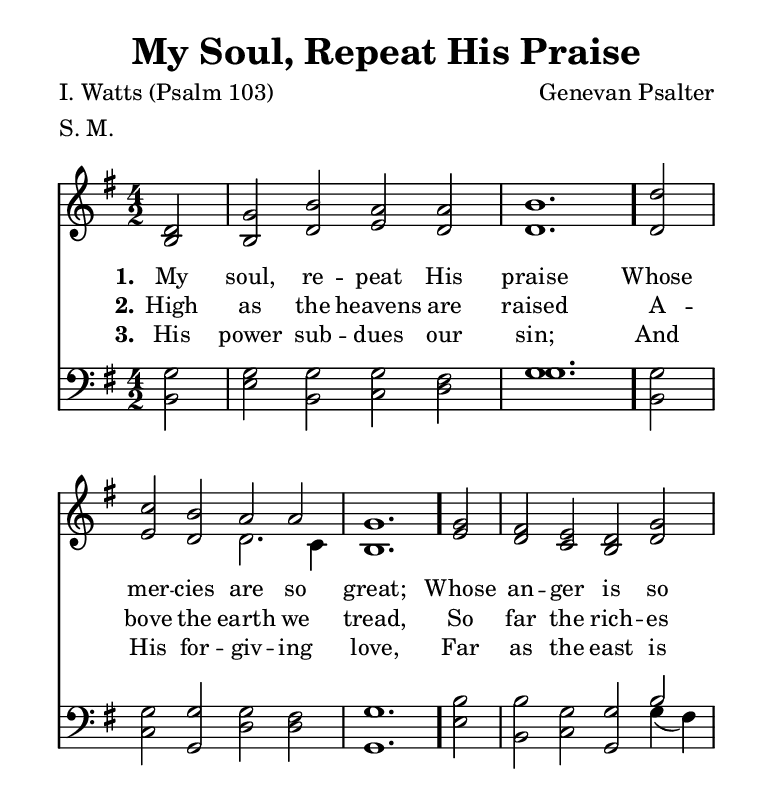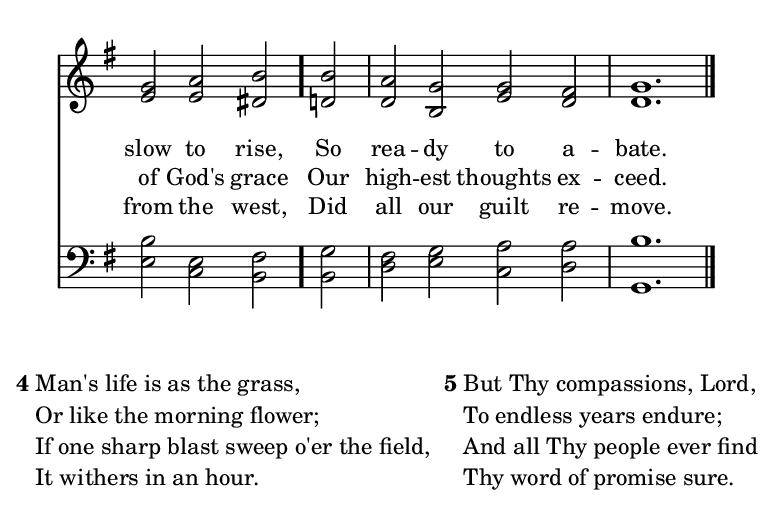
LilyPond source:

\include "common/global.ily"
\paper {
  \include "common/paper.ily"
  ragged-bottom = ##t
  ragged-last-bottom = ##t
  systems-per-page = #(cond (is-eogsized 2) (#t #f))
  page-count = #(cond (is-eogsized 1) (#t #f))
}

\header{
  hymnnumber = "99"
  title = "My Soul, Repeat His Praise"
  tunename = "St. Michael"
  meter = "S. M."
  poet = "I. Watts (Psalm 103)"
  composer = "Genevan Psalter"
  %copyright = ""
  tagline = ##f
}

% for fermata in MIDI
ta = { \tempo 4=160 }
tb = { \tempo 4=80 }

patternAA = { c2 | c2 c2 c2 c2 | c1. }
patternAB = { c2 | c2 c2 c2. c4 | c1. }
patternBA = { c2 | c2 c2 c2 c2 | c2 c2 c2 }
patternBB = { c2 | c2 c2 c2 c4( c4) | c2 c2 c2 }

global = {
  \include "common/overrides.ily"
  \override Staff.TimeSignature.style = #'numbered
  \time 4/2
  \override Score.MetronomeMark.transparent = ##t % hide all fermata changes too
  \ta
  \key g \major
  \partial 2
  \autoBeamOff
}

notesSoprano = {
\global
\relative c' {

  \changePitch \patternAA { d | g b a a | b }
  \changePitch \patternAA { d | c b a a | g }
  \changePitch \patternBA { g | fis e d g | g a b }
  \changePitch \patternAA { b | a g g fis | g }

  \bar "|."

}
}

notesAlto = {
\global
\relative e' {

  \changePitch \patternAA { b | b d e d | d }
  \changePitch \patternAB { d | e d d c | b }
  \changePitch \patternBA { e | d c b d | e e dis }
  \changePitch \patternAA { d! | d b e d | d }

}
}

notesTenor = {
\global
\relative a {

  \changePitch \patternAA { g | g g g fis | g }
  \changePitch \patternAA { g | g g g fis | g }
  \changePitch \patternBA { b | b g g b | b e, fis }
  \changePitch \patternAA { g | fis g a a | b }

}
}

notesBass = {
\global
\relative f, {

  \changePitch \patternAA { b | e b c d | g }
  \changePitch \patternAA { b, | c g d' d | g, }
  \changePitch \patternBB { e' | b c g g' fis | e c b }
  \changePitch \patternAA { b | d e c d | g, }

}
}

wordsA = \lyricmode {
\set stanza = "1."

My soul, re -- peat His praise \bar "."
Whose mer -- cies are so great; \bar "."
Whose an -- ger is so slow to rise, \bar "."
So rea -- dy to a -- bate. \bar "."

}

wordsB = \lyricmode {
\set stanza = "2."

High as the heavens are raised % original has "heaven's here ! probably wanted heav'ns
A -- bove the earth we tread,
So far the rich -- es of God's grace
Our high -- est thoughts ex -- ceed.

}

wordsC = \lyricmode {
\set stanza = "3."

His power sub -- dues our sin;
And His for -- giv -- ing love,
Far as the east is from the west,
Did all our guilt re -- move.

}

wordsD = \markuplist {

\line { Man's life is as the grass, }
\line { Or like the morning flower; }
\line { If one sharp blast sweep o'er the field, }
\line { It withers in an hour. }

}

wordsE = \markuplist {

\line { But Thy compassions, Lord, }
\line { To endless years endure; }
\line { And all Thy people ever find }
\line { Thy word of promise sure. }

}

\score {
  \context ChoirStaff <<
    \context Staff = upper <<
      \set Staff.autoBeaming = ##f
      \set ChoirStaff.systemStartDelimiter = #'SystemStartBar
      \set ChoirStaff.printPartCombineTexts = ##f
      \partcombine #'(2 . 9) \notesSoprano \notesAlto
      \context NullVoice = sopranos { \voiceOne << \notesSoprano >> }
      \context NullVoice = altos { \voiceTwo << \notesAlto >> }
      \context Lyrics = one   \lyricsto sopranos \wordsA
      \context Lyrics = two   \lyricsto sopranos \wordsB
      \context Lyrics = three \lyricsto sopranos \wordsC
    >>
    \context Staff = men <<
      \set Staff.autoBeaming = ##f
      \clef bass
      \set ChoirStaff.printPartCombineTexts = ##f
      \partcombine #'(2 . 9) \notesTenor \notesBass
      \context NullVoice = tenors { \voiceOne << \notesTenor >> }
      \context NullVoice = basses { \voiceTwo << \notesBass >> }
    >>
  >>
  \layout {
    \include "common/layout.ily"
  }
  \midi{
    \include "common/midi.ily"
  }
}

\noPageBreak

\markup { \fill-line {
  \hspace #0.1
  \line{ \bold 4 \column { \wordsD } }
  \hspace #0.1
  \line{ \bold 5 \column { \wordsE } }
  \hspace #0.1
} }

\version "2.19.49"  % necessary for upgrading to future LilyPond versions.

% vi:set et ts=2 sw=2 ai nocindent syntax=lilypond:
